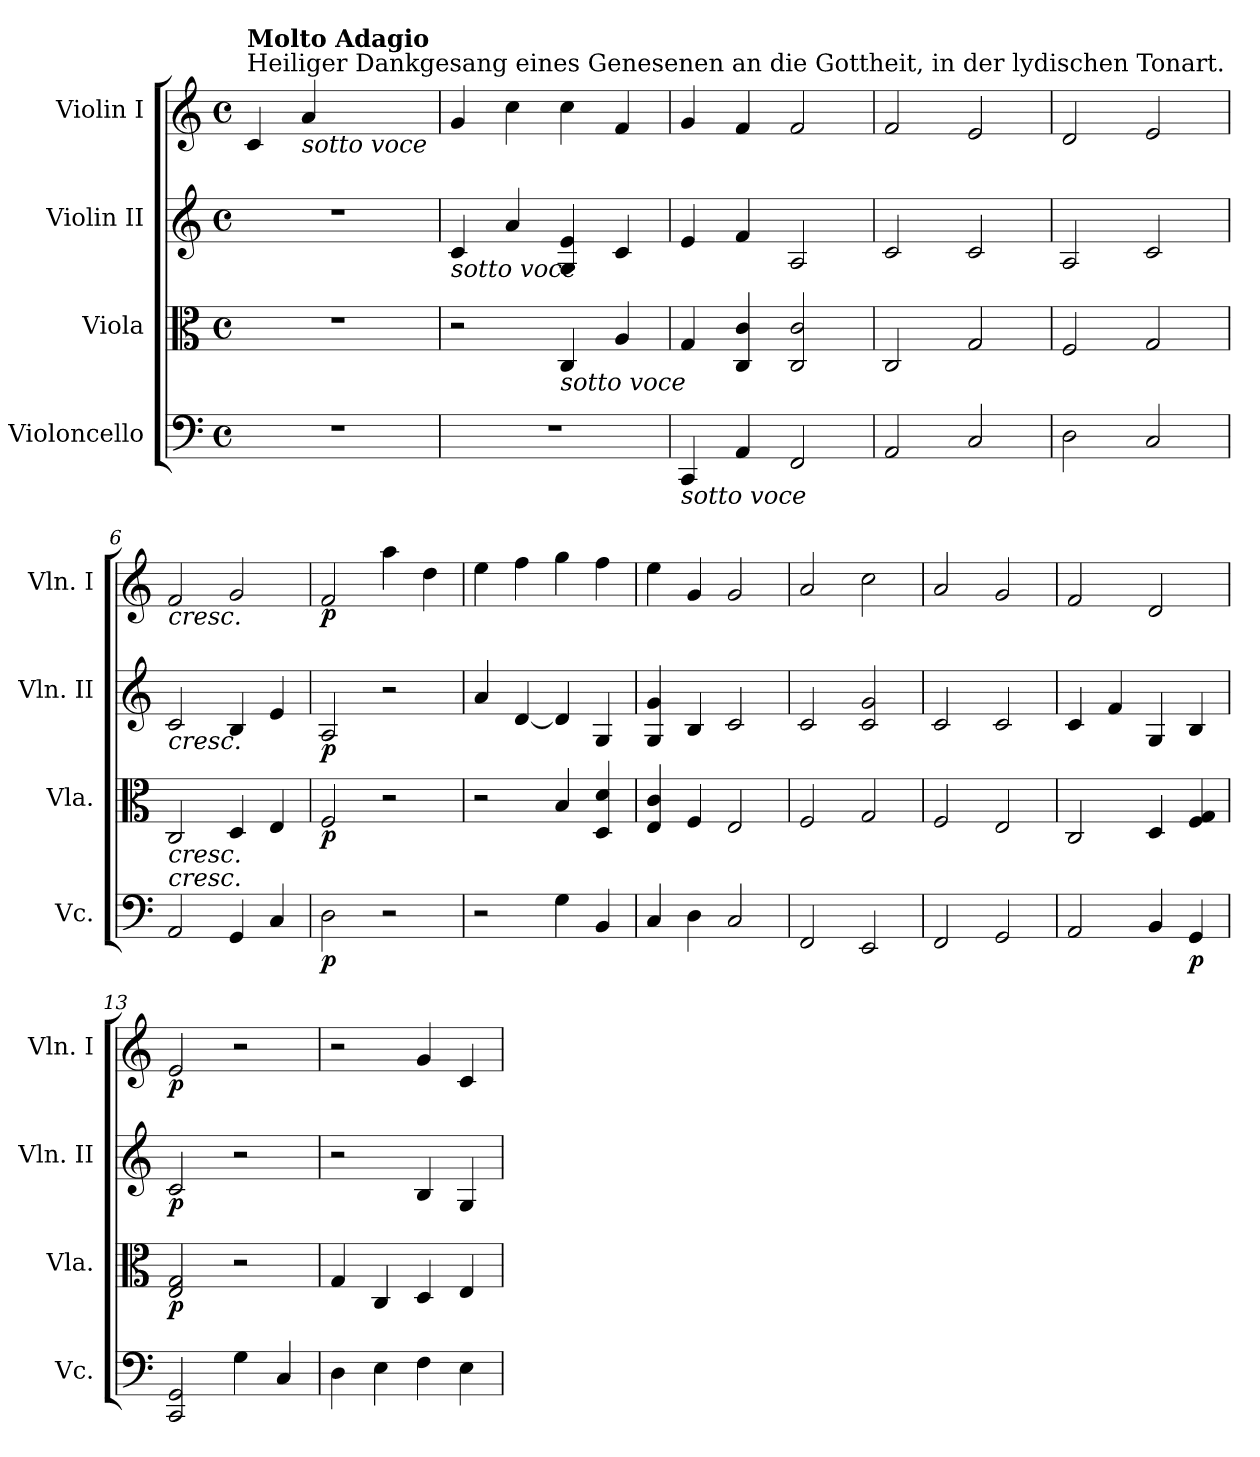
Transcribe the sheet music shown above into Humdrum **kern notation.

**kern	**dynam	**kern	**dynam	**kern	**dynam	**kern	**dynam
*part4	*part4	*part3	*part3	*part2	*part2	*part1	*part1
*staff4	*staff4	*staff3	*staff3	*staff2	*staff2	*staff1	*staff1
*I"Violoncello	*	*I"Viola	*	*I"Violin II	*	*I"Violin I	*
*I'Vc.	*	*I'Vla.	*	*I'Vln. II	*	*I'Vln. I	*
*clefF4	*	*clefC3	*	*clefG2	*	*clefG2	*
*k[]	*	*k[]	*	*k[]	*	*k[]	*
*M4/4	*	*M4/4	*	*M4/4	*	*M4/4	*
*met(c)	*	*met(c)	*	*met(c)	*	*met(c)	*
*MM60	*	*MM60	*	*MM60	*	*MM60	*
=1	=1	=1	=1	=1	=1	=1	=1
!	!	!	!	!	!	!LO:TX:a:t=Heiliger Dankgesang eines Genesenen an die Gottheit, in der lydischen Tonart.	!
!	!	!	!	!	!	!LO:TX:a:B:t=Molto Adagio	!
1r	.	1r	.	1r	.	4c/	.
!	!	!	!	!	!	!LO:TX:b:i:t=sotto voce	!
.	.	.	.	.	.	4a/	.
.	.	.	.	.	.	2ryy	.
=2	=2	=2	=2	=2	=2	=2	=2
!	!	!	!	!LO:TX:b:i:t=sotto voce	!	!	!
1r	.	2r	.	4c/	.	4g/	.
.	.	.	.	4a/	.	4cc\	.
!	!	!LO:TX:b:i:t=sotto voce	!	!	!	!	!
.	.	4C/	.	4G/ 4e/	.	4cc\	.
.	.	4A/	.	4c/	.	4f/	.
=3	=3	=3	=3	=3	=3	=3	=3
!LO:TX:b:i:t=sotto voce	!	!	!	!	!	!	!
4CC/	.	4G/	.	4e/	.	4g/	.
4AA/	.	4C/ 4c/	.	4f/	.	4f/	.
2FF/	.	2C/ 2c/	.	2A/	.	2f/	.
=4	=4	=4	=4	=4	=4	=4	=4
2AA/	.	2C/	.	2c/	.	2f/	.
2C/	.	2G/	.	2c/	.	2e/	.
=5	=5	=5	=5	=5	=5	=5	=5
2D\	.	2F/	.	2A/	.	2d/	.
2C/	.	2G/	.	2c/	.	2e/	.
=6	=6	=6	=6	=6	=6	=6	=6
!	!	!	!	!	!	!LO:TX:b:i:t=cresc.	!
!	!	!	!	!LO:TX:b:i:t=cresc.	!	!	!
!	!	!LO:TX:b:i:t=cresc.	!	!	!	!	!
!LO:TX:a:i:t=cresc.	!	!	!	!	!	!	!
2AA/	.	2C/	.	2c/	.	2f/	.
4GG/	.	4D/	.	4B/	.	2g/	.
4C/	.	4E/	.	4e/	.	.	.
=7	=7	=7	=7	=7	=7	=7	=7
!	!LO:DY:b	!	!LO:DY:b	!	!LO:DY:b	!	!LO:DY:b
2D\	p	2F/	p	2A/	p	2f/	p
2r	.	2r	.	2r	.	4aa\	.
.	.	.	.	.	.	4dd\	.
=8	=8	=8	=8	=8	=8	=8	=8
2r	.	2r	.	4a/	.	4ee\	.
.	.	.	.	[4d/	.	4ff\	.
4G\	.	4B/	.	4d/]	.	4gg\	.
4BB/	.	4D/ 4d/	.	4G/	.	4ff\	.
=9	=9	=9	=9	=9	=9	=9	=9
4C/	.	4E/ 4c/	.	4G/ 4g/	.	4ee\	.
4D\	.	4F/	.	4B/	.	4g/	.
2C/	.	2E/	.	2c/	.	2g/	.
=10	=10	=10	=10	=10	=10	=10	=10
2FF/	.	2F/	.	2c/	.	2a/	.
2EE/	.	2G/	.	2c/ 2g/	.	2cc\	.
=11	=11	=11	=11	=11	=11	=11	=11
2FF/	.	2F/	.	2c/	.	2a/	.
2GG/	.	2E/	.	2c/	.	2g/	.
=12	=12	=12	=12	=12	=12	=12	=12
2AA/	.	2C/	.	4c/	.	2f/	.
.	.	.	.	4f/	.	.	.
4BB/	.	4D/	.	4G/	.	2d/	.
!	!LO:DY:b	!	!	!	!	!	!
4GG/	p	4F/ 4G/	.	4B/	.	.	.
=13	=13	=13	=13	=13	=13	=13	=13
!	!	!	!LO:DY:b	!	!LO:DY:b	!	!LO:DY:b
2CC/ 2GG/	.	2E/ 2G/	p	2c/	p	2e/	p
4G\	.	2r	.	2r	.	2r	.
4C/	.	.	.	.	.	.	.
=14	=14	=14	=14	=14	=14	=14	=14
4D\	.	4G/	.	2r	.	2r	.
4E\	.	4C/	.	.	.	.	.
4F\	.	4D/	.	4B/	.	4g/	.
4E\	.	4E/	.	4G/	.	4c/	.
=	=	=	=	=	=	=	=
*-	*-	*-	*-	*-	*-	*-	*-
